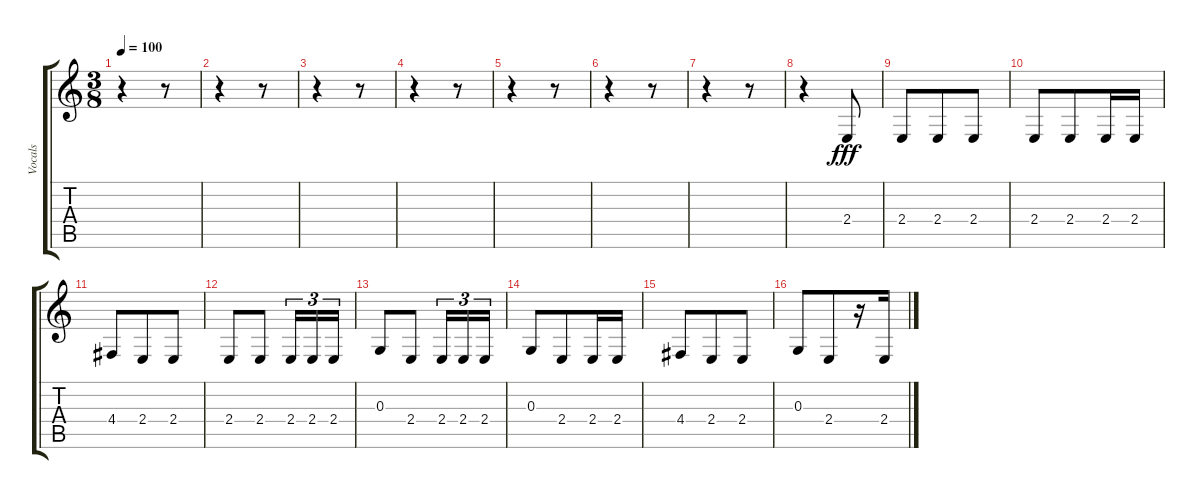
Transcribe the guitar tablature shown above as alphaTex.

\track ("Vocals" "Vocals") {instrument altosax}
\staff {score tabs}
\tuning (E4 B3 G3 D3 A2 E2) {hide}
\ts (3 8)
\tempo 100
\clef g2
\ks c
r.4{dy fff} r.8 |
r.4 r.8 |
r.4 r.8 |
r.4 r.8 |
r.4 r.8 |
r.4 r.8 |
r.4 r.8 |
r.4 2.4.8 |
2.4.8 2.4.8 2.4.8 |
2.4.8 2.4.8 2.4.16 2.4.16 |
4.4.8 2.4.8 2.4.8 |
2.4.8 2.4.8 2.4.16{tu (3 2)} 2.4.16{tu (3 2)} 2.4.16{tu (3 2)} |
0.3.8 2.4.8 2.4.16{tu (3 2)} 2.4.16{tu (3 2)} 2.4.16{tu (3 2)} |
0.3.8 2.4.8 2.4.16 2.4.16 |
4.4.8 2.4.8 2.4.8 |
0.3.8 2.4.8 r.16 2.4.16
